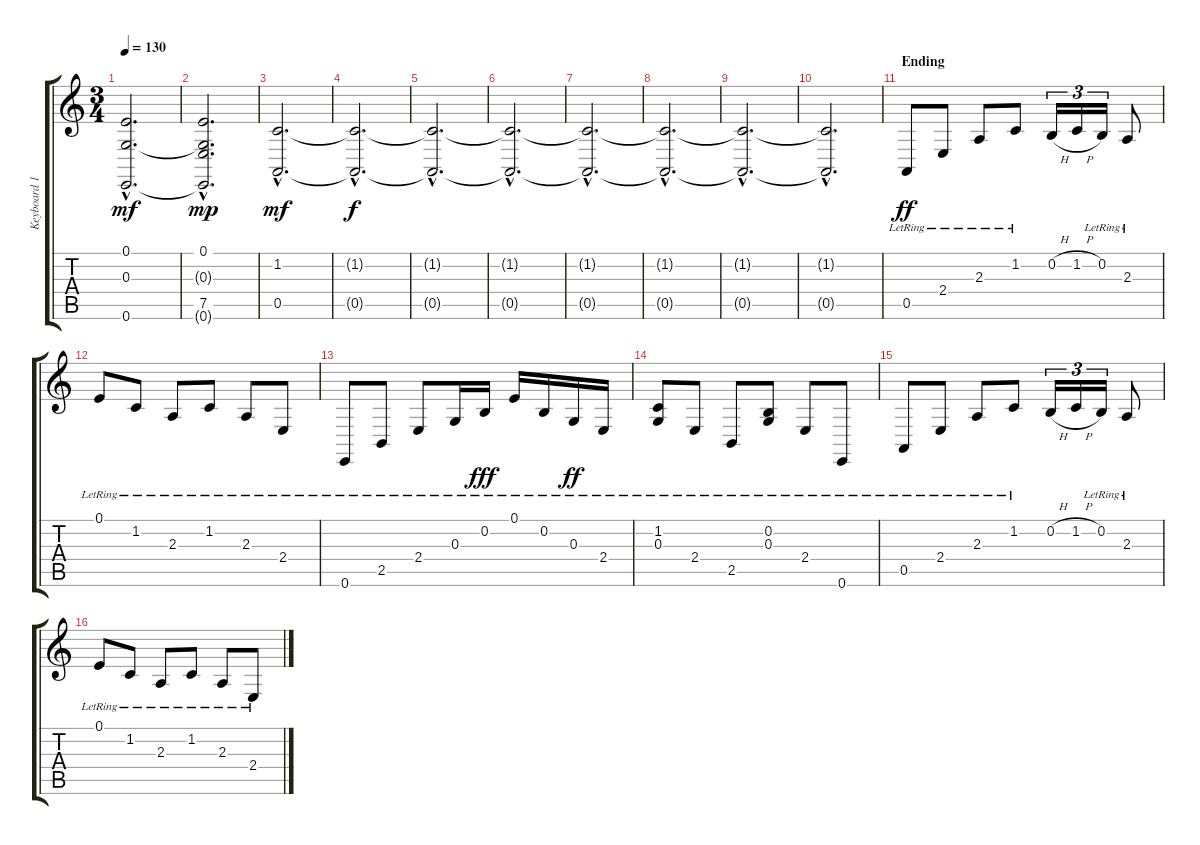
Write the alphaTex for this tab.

\track ("Keyboard 1" "Keyboard 1") {instrument stringensemble1}
\staff {score tabs}
\tuning (E4 B3 G3 D3 A2 E2) {hide}
\ts (3 4)
\tempo 130
\clef g2
\ks c
(0.1{hac t} 0.3{hac} 0.6{hac t}).2{d dy mf} |
(0.1{hac} 0.3{hac t} 7.5{hac} 0.6{hac t}).2{d dy mp} |
(1.2{hac} 0.5{hac}).2{d dy mf volume 8} |
(1.2{hac t} 0.5{hac t}).2{d dy f} |
(1.2{hac t} 0.5{hac t}).2{d} |
(1.2{hac t} 0.5{hac t}).2{d} |
(1.2{hac t} 0.5{hac t}).2{d volume 0} |
(1.2{hac t} 0.5{hac t}).2{d} |
(1.2{hac t} 0.5{hac t}).2{d} |
(1.2{hac t} 0.5{hac t}).2{d} |
\section ("" "Ending")
0.5{lr}.8{dy ff volume 16 balance 4 instrument brightacousticpiano} 2.4{lr}.8 2.3{lr}.8 1.2{lr}.8 0.2{h}.16{tu (3 2)} 1.2{h}.16{tu (3 2)} 0.2{lr}.16{tu (3 2)} 2.3{lr}.8 |
0.1{lr}.8 1.2{lr}.8 2.3{lr}.8 1.2{lr}.8 2.3{lr}.8 2.4{lr}.8 |
0.6{lr}.8 2.5{lr}.8 2.4{lr}.8 0.3{lr}.16 0.2{lr}.16{dy fff} 0.1{lr}.16 0.2{lr}.16 0.3{lr}.16{dy ff} 2.4{lr}.16 |
(1.2{lr} 0.3{lr}).8 2.4{lr}.8 2.5{lr}.8 (0.2{lr} 0.3{lr}).8 2.4{lr}.8 0.6{lr}.8 |
0.5{lr}.8 2.4{lr}.8 2.3{lr}.8 1.2{lr}.8 0.2{h}.16{tu (3 2)} 1.2{h}.16{tu (3 2)} 0.2{lr}.16{tu (3 2)} 2.3{lr}.8 |
0.1{lr}.8 1.2{lr}.8 2.3{lr}.8 1.2{lr}.8 2.3{lr}.8 2.4{lr}.8
